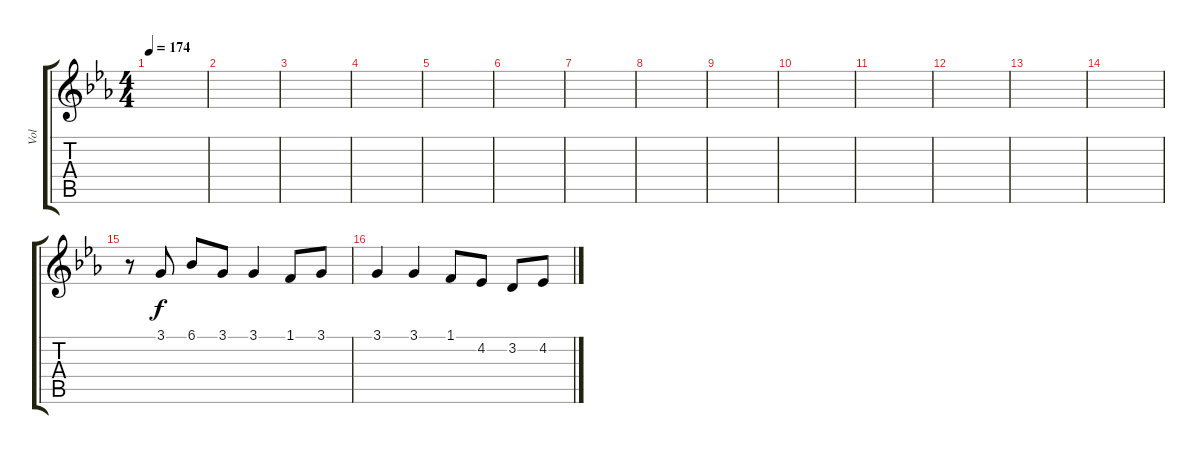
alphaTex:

\track ("Vol" "Vol") {instrument flute}
\staff {score tabs}
\tuning (E4 B3 G3 D3 A2 E2) {hide}
\ts (4 4)
\tempo 174
\clef g2
\ks eb
|
|
|
|
|
|
|
|
|
|
|
|
|
|
r.8 3.1.8 6.1.8 3.1.8 3.1.4 1.1.8 3.1.8 |
3.1.4 3.1.4 1.1.8 4.2.8 3.2.8 4.2.8
